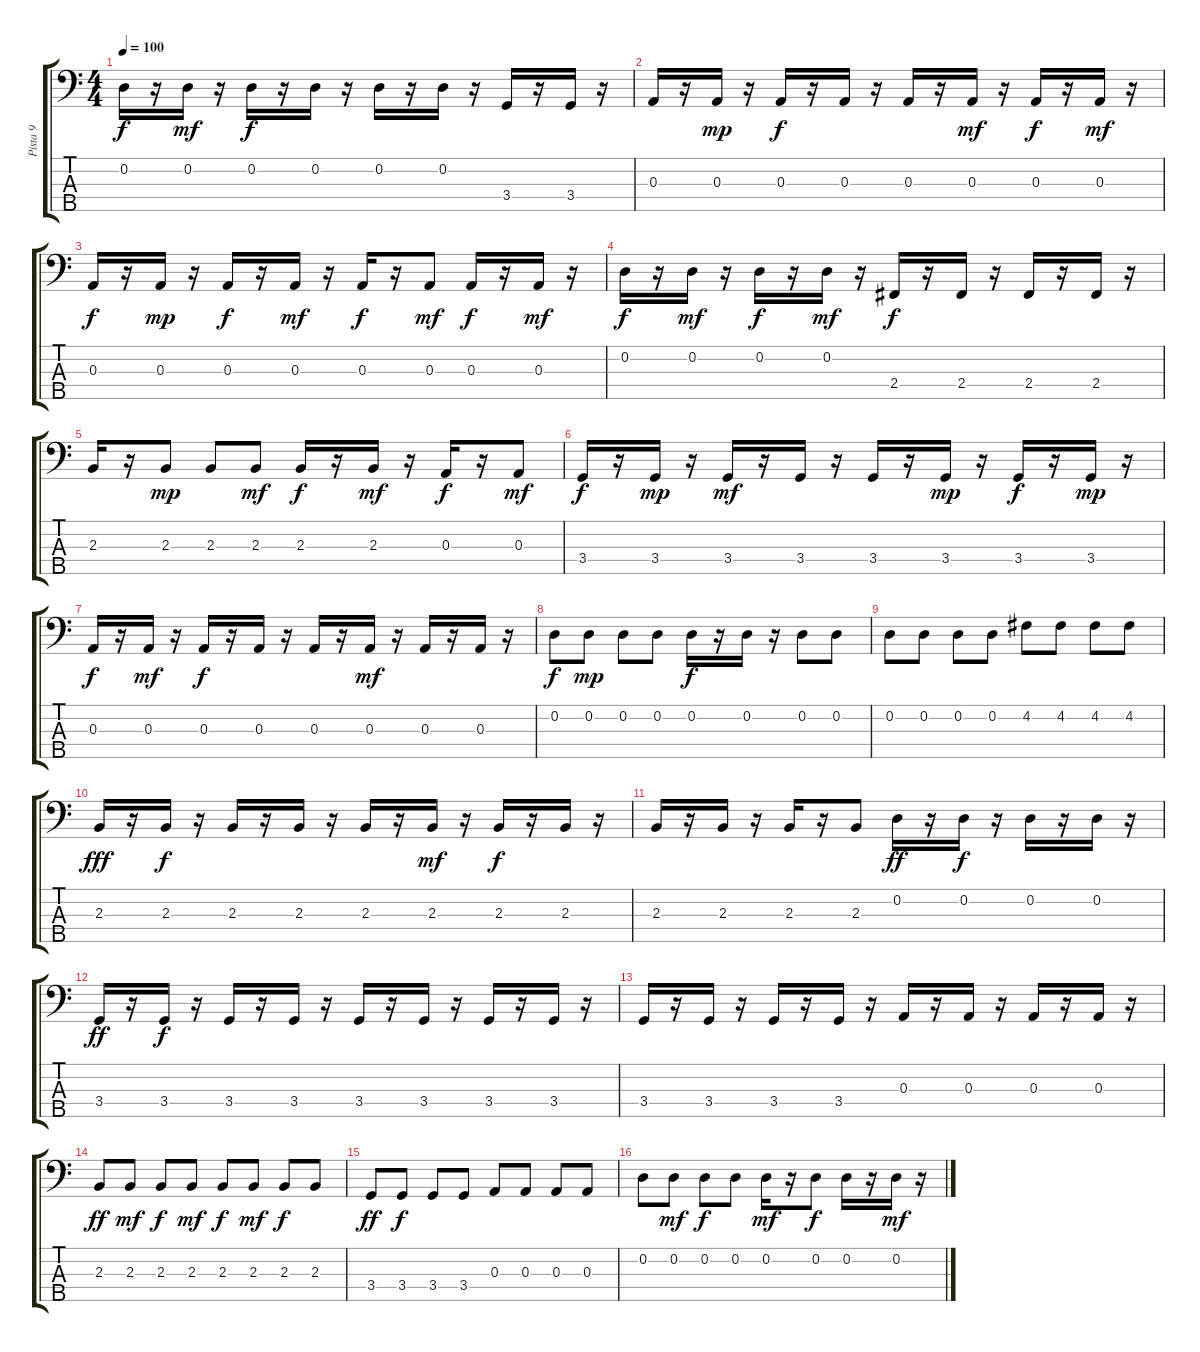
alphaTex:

\track ("Pista 9" "Pista 9") {instrument electricbassfinger}
\staff {score tabs}
\tuning (G2 D2 A1 E1 B0) {hide}
\ts (4 4)
\tempo 100
\clef f4
\ks c
0.2.16{dy f} r.16 0.2.16{dy mf} r.16 0.2.16{dy f} r.16 0.2.16 r.16 0.2.16 r.16 0.2.16 r.16 3.4.16 r.16 3.4.16 r.16 |
0.3.16 r.16 0.3.16{dy mp} r.16 0.3.16{dy f} r.16 0.3.16 r.16 0.3.16 r.16 0.3.16{dy mf} r.16 0.3.16{dy f} r.16 0.3.16{dy mf} r.16 |
0.3.16{dy f} r.16 0.3.16{dy mp} r.16 0.3.16{dy f} r.16 0.3.16{dy mf} r.16 0.3.16{dy f} r.16 0.3.8{dy mf} 0.3.16{dy f} r.16 0.3.16{dy mf} r.16 |
0.2.16{dy f} r.16 0.2.16{dy mf} r.16 0.2.16{dy f} r.16 0.2.16{dy mf} r.16 2.4.16{dy f} r.16 2.4.16 r.16 2.4.16 r.16 2.4.16 r.16 |
2.3.16 r.16 2.3.8{dy mp} 2.3.8 2.3.8{dy mf} 2.3.16{dy f} r.16 2.3.16{dy mf} r.16 0.3.16{dy f} r.16 0.3.8{dy mf} |
3.4.16{dy f} r.16 3.4.16{dy mp} r.16 3.4.16{dy mf} r.16 3.4.16 r.16 3.4.16 r.16 3.4.16{dy mp} r.16 3.4.16{dy f} r.16 3.4.16{dy mp} r.16 |
0.3.16{dy f} r.16 0.3.16{dy mf} r.16 0.3.16{dy f} r.16 0.3.16 r.16 0.3.16 r.16 0.3.16{dy mf} r.16 0.3.16 r.16 0.3.16 r.16 |
0.2.8{dy f} 0.2.8{dy mp} 0.2.8 0.2.8 0.2.16{dy f} r.16 0.2.16 r.16 0.2.8 0.2.8 |
0.2.8 0.2.8 0.2.8 0.2.8 4.2.8 4.2.8 4.2.8 4.2.8 |
2.3.16{dy fff} r.16 2.3.16{dy f} r.16 2.3.16 r.16 2.3.16 r.16 2.3.16 r.16 2.3.16{dy mf} r.16 2.3.16{dy f} r.16 2.3.16 r.16 |
2.3.16 r.16 2.3.16 r.16 2.3.16 r.16 2.3.8 0.2.16{dy ff} r.16 0.2.16{dy f} r.16 0.2.16 r.16 0.2.16 r.16 |
3.4.16{dy ff} r.16 3.4.16{dy f} r.16 3.4.16 r.16 3.4.16 r.16 3.4.16 r.16 3.4.16 r.16 3.4.16 r.16 3.4.16 r.16 |
3.4.16 r.16 3.4.16 r.16 3.4.16 r.16 3.4.16 r.16 0.3.16 r.16 0.3.16 r.16 0.3.16 r.16 0.3.16 r.16 |
2.3.8{dy ff} 2.3.8{dy mf} 2.3.8{dy f} 2.3.8{dy mf} 2.3.8{dy f} 2.3.8{dy mf} 2.3.8{dy f} 2.3.8 |
3.4.8{dy ff} 3.4.8{dy f} 3.4.8 3.4.8 0.3.8 0.3.8 0.3.8 0.3.8 |
0.2.8 0.2.8{dy mf} 0.2.8{dy f} 0.2.8 0.2.16{dy mf} r.16 0.2.8{dy f} 0.2.16 r.16 0.2.16{dy mf} r.16
